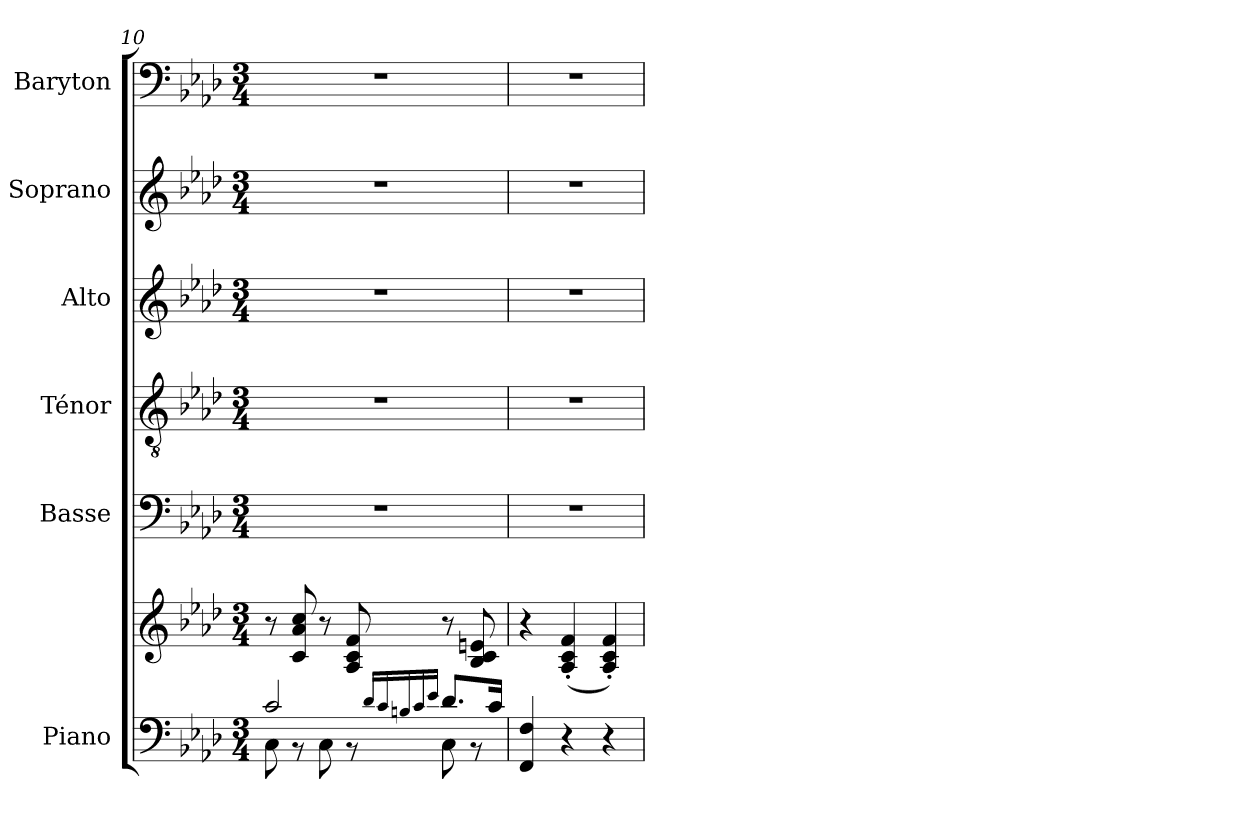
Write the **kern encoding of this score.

**kern	**kern	**kern	**kern	**kern	**kern	**kern
*part6	*part6	*part5	*part4	*part3	*part2	*part1
*staff7	*staff6	*staff5	*staff4	*staff3	*staff2	*staff1
*I"Piano	*	*I"Basse	*I"Ténor	*I"Alto	*I"Soprano	*I"Baryton
*I'Pno.	*	*I'B.	*I'T.	*I'Alt.	*I'So.	*I'Bar.
*clefF4	*clefG2	*clefF4	*clefGv2	*clefG2	*clefG2	*clefF4
*k[b-e-a-d-]	*k[b-e-a-d-]	*k[b-e-a-d-]	*k[b-e-a-d-]	*k[b-e-a-d-]	*k[b-e-a-d-]	*k[b-e-a-d-]
*M3/4	*M3/4	*M3/4	*M3/4	*M3/4	*M3/4	*M3/4
=10	=10	=10	=10	=10	=10	=10
*^	*	*	*	*	*	*
2c/	8C\	8r	2.r	2.r	2.r	2.r	2.r
.	8r	8c/ 8a-/ 8cc/	.	.	.	.	.
.	8C\	8r	.	.	.	.	.
.	8r	8A-/ 8c/ 8f/	.	.	.	.	.
16qd-/LL	.	.	.	.	.	.	.
16qc/	.	.	.	.	.	.	.
16qBn/	.	.	.	.	.	.	.
16qc/	.	.	.	.	.	.	.
16qe-/JJ	.	.	.	.	.	.	.
8.d-/L	8C\	8r	.	.	.	.	.
.	8r	8B-/ 8c/ 8en/	.	.	.	.	.
16c/Jk	.	.	.	.	.	.	.
*v	*v	*	*	*	*	*	*
!!LO:LB:g=z
=11	=11	=11	=11	=11	=11	=11
4FF/ 4F/	4r	2.r	2.r	2.r	2.r	2.r
4r	(4A-/' 4c/' 4f/'	.	.	.	.	.
4r	4A-/' 4c/' 4f/')	.	.	.	.	.
=	=	=	=	=	=	=
*-	*-	*-	*-	*-	*-	*-
